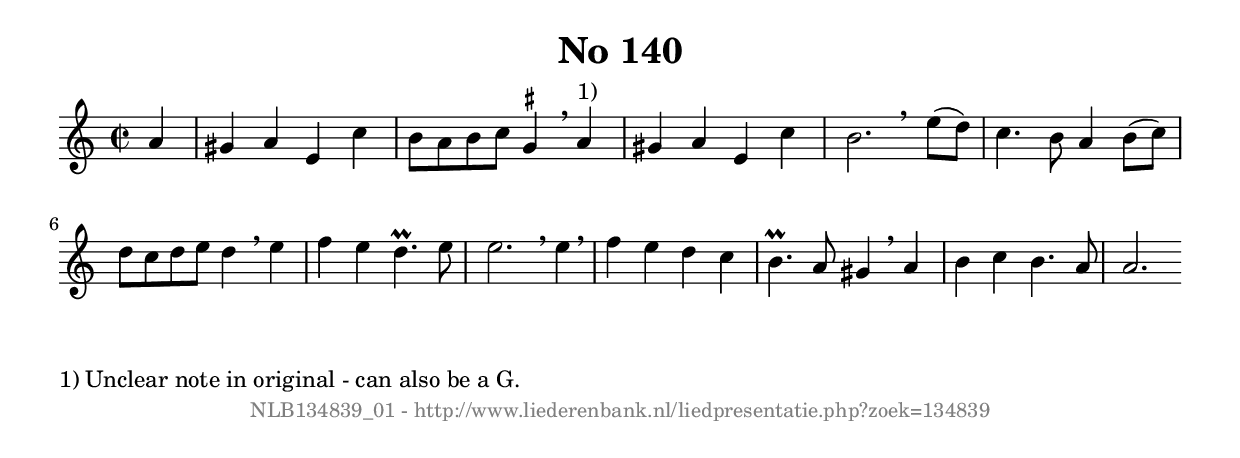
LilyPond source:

%
% produced by wce2krn 1.64 (7 June 2014)
%
\version"2.16"
#(append! paper-alist '(("long" . (cons (* 210 mm) (* 2000 mm)))))
#(set-default-paper-size "long")
sb = {\breathe}
mBreak = {\breathe }
bBreak = {\breathe }
x = {\once\override NoteHead #'style = #'cross }
gl=\glissando
itime={\override Staff.TimeSignature #'stencil = ##f }
ficta = {\once\set suggestAccidentals = ##t}
fine = {\once\override Score.RehearsalMark #'self-alignment-X = #1 \mark \markup {\italic{Fine}}}
dc = {\once\override Score.RehearsalMark #'self-alignment-X = #1 \mark \markup {\italic{D.C.}}}
dcf = {\once\override Score.RehearsalMark #'self-alignment-X = #1 \mark \markup {\italic{D.C. al Fine}}}
dcc = {\once\override Score.RehearsalMark #'self-alignment-X = #1 \mark \markup {\italic{D.C. al Coda}}}
ds = {\once\override Score.RehearsalMark #'self-alignment-X = #1 \mark \markup {\italic{D.S.}}}
dsf = {\once\override Score.RehearsalMark #'self-alignment-X = #1 \mark \markup {\italic{D.S. al Fine}}}
dsc = {\once\override Score.RehearsalMark #'self-alignment-X = #1 \mark \markup {\italic{D.S. al Coda}}}
pv = {\set Score.repeatCommands = #'((volta "1"))}
sv = {\set Score.repeatCommands = #'((volta "2"))}
tv = {\set Score.repeatCommands = #'((volta "3"))}
qv = {\set Score.repeatCommands = #'((volta "4"))}
xv = {\set Score.repeatCommands = #'((volta #f))}
\header{ tagline = ""
title = "No 140"
}
\score {{
\key a \minor
\relative g'
{
\set melismaBusyProperties = #'()
\partial 32*8
\time 2/2
\tempo 4=120
\override Score.MetronomeMark #'transparent = ##t
\override Score.RehearsalMark #'break-visibility = #(vector #t #t #f)
a4 gis a e c' b8 a b c \ficta gis4 \sb a^"1)" gis a e c' b2. \bar ":|:" \bBreak
e8( d) c4. b8 a4 b8( c) d c d e d4 \sb e f e d4.^\prall e8 e2.\sb e4 \mBreak \bar "|"
f4 e d c b4.^\prall a8 gis4 \sb a b c b4. a8 a2. \bar ":|"
 }}
 \midi { }
 \layout {
            indent = 0.0\cm
}
}
\markup { \wordwrap-string #" 
1) Unclear note in original - can also be a G.
"}
\markup { \vspace #0 } \markup { \with-color #grey \fill-line { \center-column { \smaller "NLB134839_01 - http://www.liederenbank.nl/liedpresentatie.php?zoek=134839" } } }
